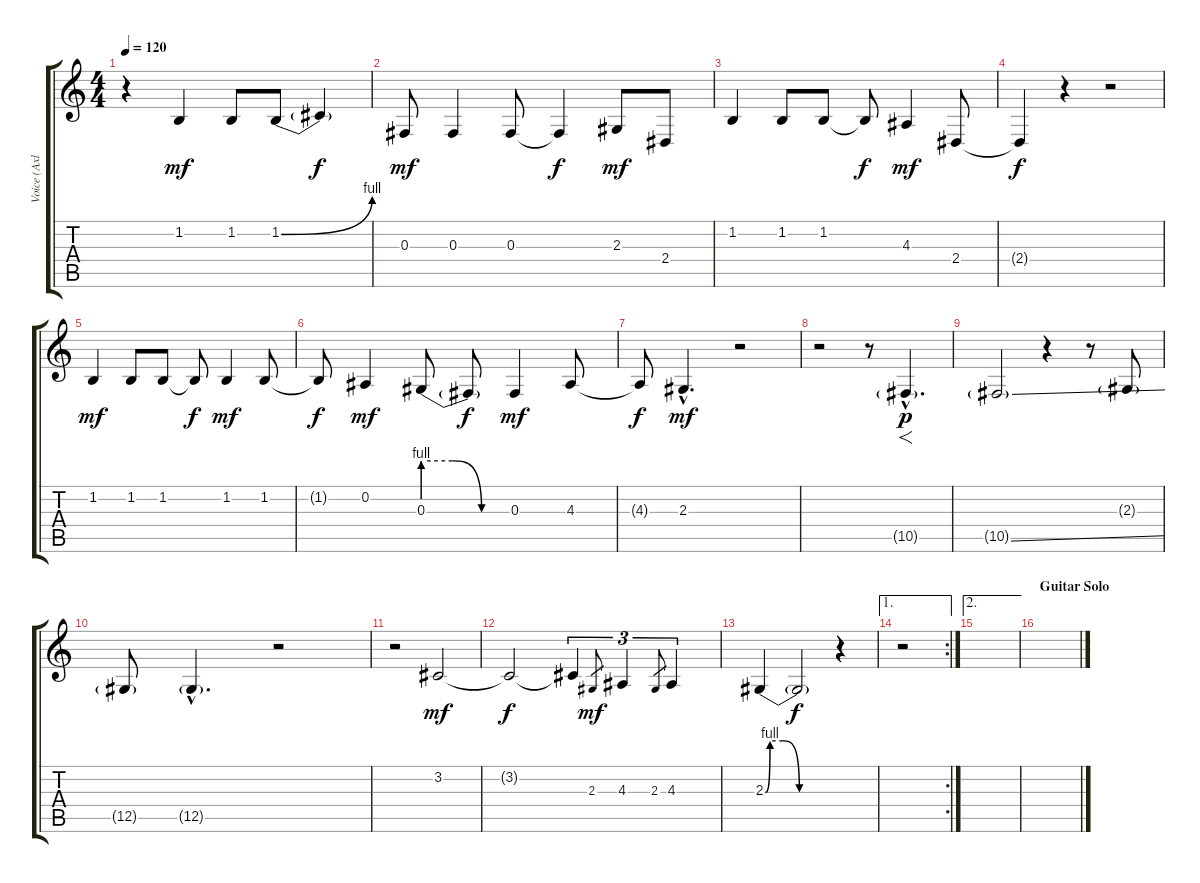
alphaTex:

\track ("Voice (Axl)" "Voice (Axl") {instrument whistle}
\staff {score tabs}
\tuning (Eb4 Bb3 Gb3 Db3 Ab2 Eb2) {hide}
\ts (4 4)
\tempo 120
\clef g2
\ks c
r.4{dy mf} 1.2.4 1.2.8 1.2{be (bend 0 0 60 4)}.8 1.2{t}.4{dy f} |
0.3.8{dy mf} 0.3.4 0.3.8 0.3{t}.4{dy f} 2.3.8{dy mf} 2.4.8 |
1.2.4 1.2.8 1.2.8 1.2{t}.8{dy f} 4.3.4{dy mf} 2.4.8 |
2.4{t}.4{dy f} r.4 r.2 |
1.2.4{dy mf} 1.2.8 1.2.8 1.2{t}.8{dy f} 1.2.4{dy mf} 1.2.8 |
1.2{t}.8{dy f} 0.2.4{dy mf} 0.3{be (custom 0 4 20 4 40 0 60 0)}.8 0.3{t}.8{dy f} 0.3.4{dy mf} 4.3.8 |
4.3{t}.8{dy f} 2.3{hac}.4{d dy mf} r.2 |
r.2 r.8 10.5{g hac}.4{f d dy p} |
10.5{ss g}.2 r.4 r.8 2.3{g}.8 |
12.5{g}.8 12.5{g hac}.4{d} r.2 |
r.2 3.2.2{dy mf} |
3.2{t}.2{dy f} 3.2{t}.4{tu (3 2)} 2.3.8{gr dy mf} 4.3.4{tu (3 2)} 2.3.8{gr} 4.3.4{tu (3 2)} |
2.3{be (custom 0 0 4 4 15 4 29 0 40 0 60 0)}.4 2.3{t}.2{dy f} r.4 |
\ae 1
\rc 2
r.2 |
\ae 2
|
\section ("" "Guitar Solo")
